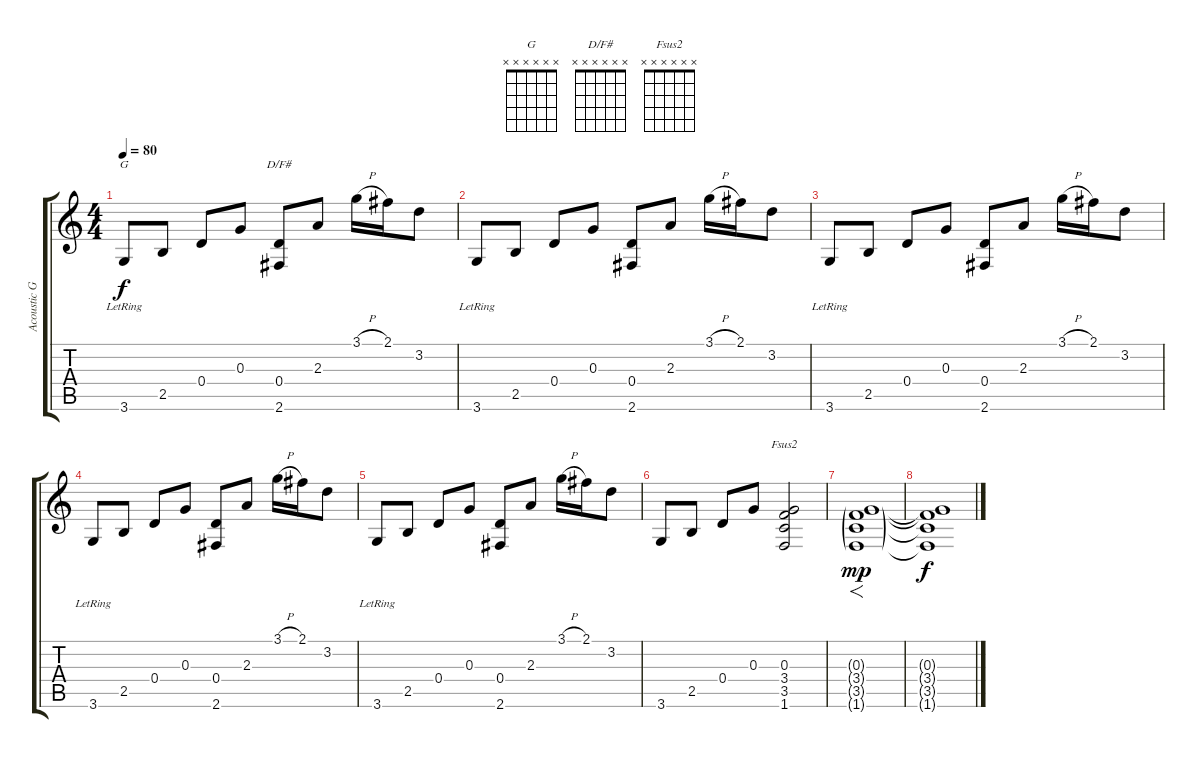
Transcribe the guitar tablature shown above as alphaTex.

\track ("Acoustic Guitar 2 (12 Stg)" "Acoustic G") {instrument acousticguitarsteel}
\staff {score tabs}
\tuning (E4 B3 G3 D3 A2 E2) {hide}
\chord ("G" x x x x x x) {firstfret 0}
\chord ("D/F#" x x x x x x) {firstfret 0}
\chord ("Fsus2" x x x x x x) {firstfret 0}
\ts (4 4)
\tempo 80
\clef g2
\ks c
3.6{lr}.8{ch "G" dy f} 2.5.8 0.4.8 0.3.8 (0.4 2.6).8{ch "D/F#"} 2.3.8 3.1{h}.16 2.1.16 3.2.8 |
3.6{lr}.8 2.5.8 0.4.8 0.3.8 (0.4 2.6).8 2.3.8 3.1{h}.16 2.1.16 3.2.8 |
3.6{lr}.8 2.5.8 0.4.8 0.3.8 (0.4 2.6).8 2.3.8 3.1{h}.16 2.1.16 3.2.8 |
3.6{lr}.8 2.5.8 0.4.8 0.3.8 (0.4 2.6).8 2.3.8 3.1{h}.16 2.1.16 3.2.8 |
3.6{lr}.8 2.5.8 0.4.8 0.3.8 (0.4 2.6).8 2.3.8 3.1{h}.16 2.1.16 3.2.8 |
3.6.8 2.5.8 0.4.8 0.3.8 (0.3 3.4 3.5 1.6).2{ch "Fsus2"} |
(0.3{g} 3.4{g} 3.5{g} 1.6{g}).1{f dy mp} |
(0.3{t} 3.4{t} 3.5{t} 1.6{t}).1{dy f}
